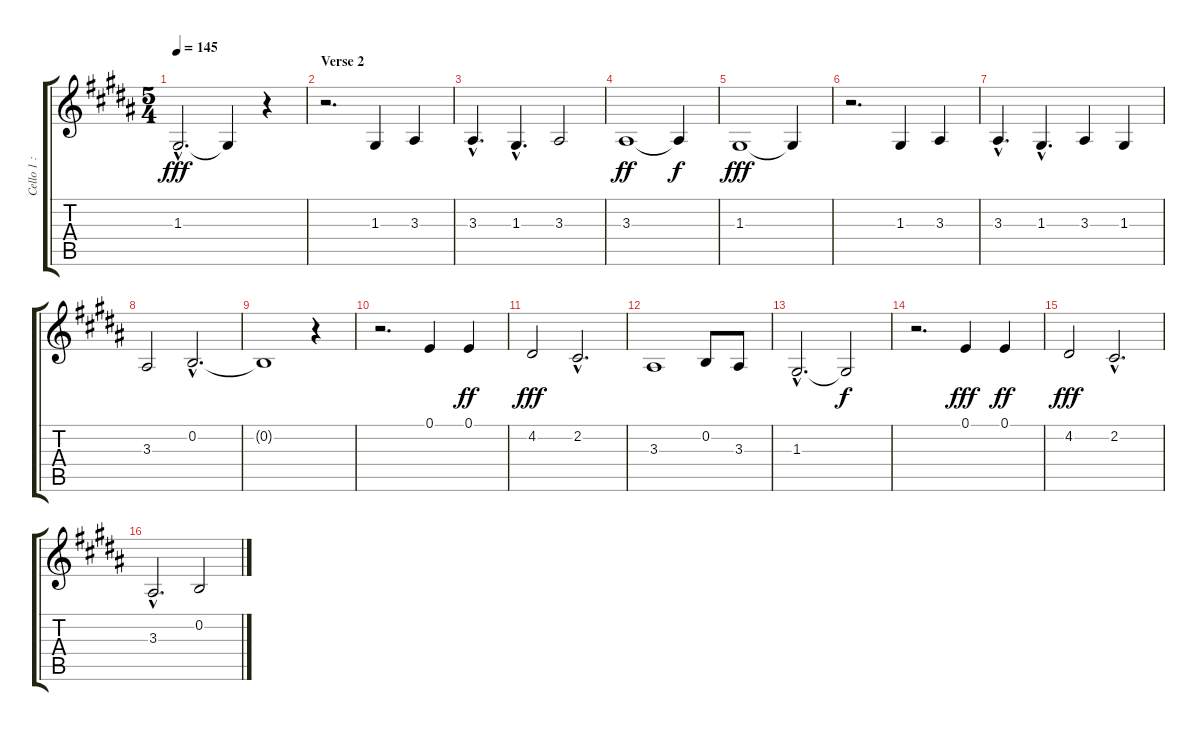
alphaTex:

\track ("Cello 1 : Lead" "Cello 1 : ") {instrument cello}
\staff {score tabs}
\tuning (E4 B3 G3 D3 A2 E2) {hide}
\ts (5 4)
\tempo 145
\clef g2
\ks b
1.3{hac t}.2{d dy fff volume 0} 1.3{t}.4 r.4 |
\section ("" "Verse 2")
r.2{d volume 16} 1.3.4 3.3.4 |
3.3{hac}.4{d} 1.3{hac}.4{d} 3.3.2 |
3.3.1{dy ff} 3.3{t}.4{dy f} |
1.3.1{dy fff} 1.3{t}.4 |
r.2{d} 1.3.4 3.3.4 |
3.3{hac}.4{d} 1.3{hac}.4{d} 3.3.4 1.3.4 |
3.3.2 0.2{hac}.2{d} |
0.2{t}.1 r.4 |
r.2{d} 0.1.4 0.1.4{dy ff} |
4.2.2{dy fff} 2.2{hac}.2{d} |
3.3.1 0.2.8 3.3.8 |
1.3{hac}.2{d} 1.3{t}.2{dy f} |
r.2{d} 0.1.4{dy fff} 0.1.4{dy ff} |
4.2.2{dy fff} 2.2{hac}.2{d} |
3.3{hac}.2{d} 0.2.2
